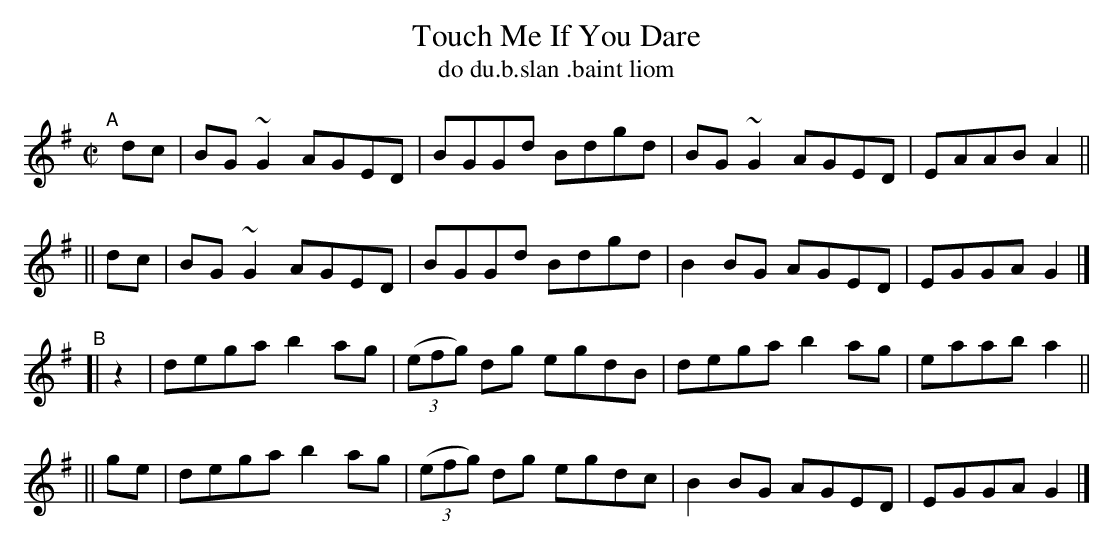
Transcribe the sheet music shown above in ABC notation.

X:1
T: Touch Me If You Dare
T: do du\.b\.slan \.baint liom
M: C|
L: 1/8
K: G
"^A"\
[|]dc | BG~G2 AGED | BGGd Bdgd | BG~ G2 AGED | EAAB A2 ||
|| dc | BG~G2 AGED | BGGd Bdgd | B2BG AGED | EGGA G2 |]
"^B"\
[|z2 | dega b2ag | (3(efg) dg egdB | dega b2ag | eaab a2 ||
|| ge | dega b2ag | (3(efg) dg egdc | B2BG AGED | EGGA G2 |]
